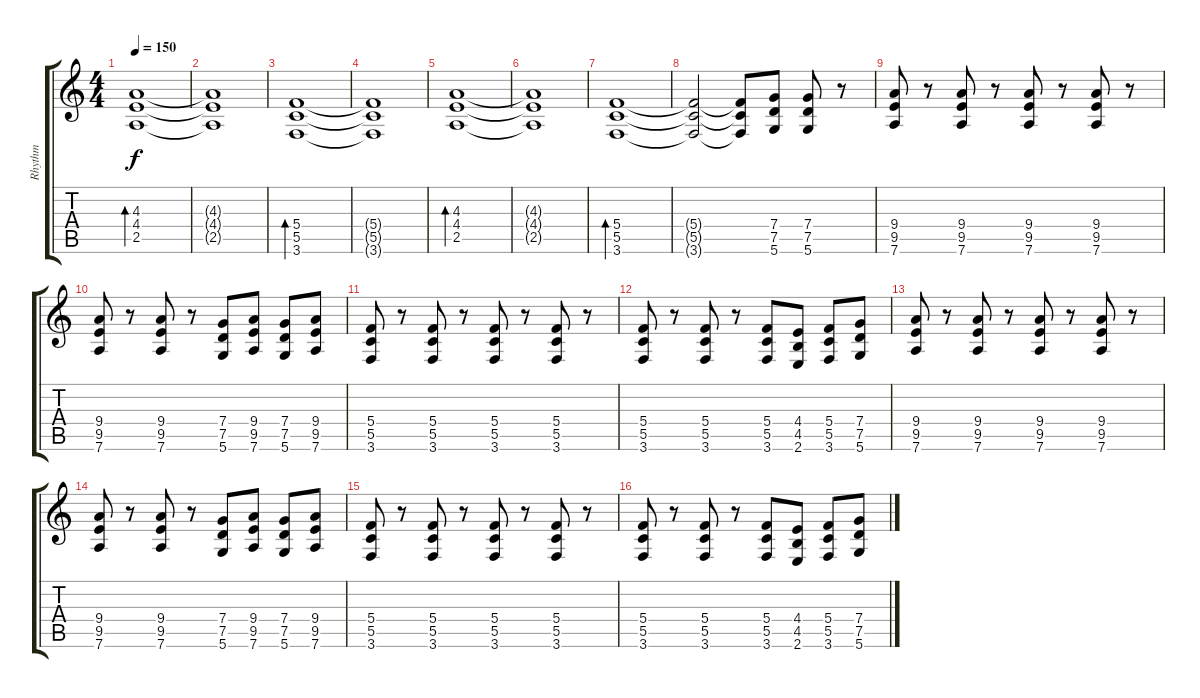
\track ("Rhythm" "Rhythm") {instrument overdrivenguitar}
\staff {score tabs}
\tuning (D4 A3 F3 C3 G2 D2) {hide}
\ts (4 4)
\tempo 150
\clef g2
\ks c
(4.3 4.4 2.5).1{bd 240 dy f} |
(4.3{t} 4.4{t} 2.5{t}).1 |
(5.4 5.5 3.6).1{bd 240} |
(5.4{t} 5.5{t} 3.6{t}).1 |
(4.3 4.4 2.5).1{bd 240} |
(4.3{t} 4.4{t} 2.5{t}).1 |
(5.4 5.5 3.6).1{bd 240} |
(5.4{t} 5.5{t} 3.6{t}).2 (5.4{t} 5.5{t} 3.6{t}).8 (7.4 7.5 5.6).8 (7.4 7.5 5.6).8 r.8 |
(9.4 9.5 7.6).8 r.8 (9.4 9.5 7.6).8 r.8 (9.4 9.5 7.6).8 r.8 (9.4 9.5 7.6).8 r.8 |
(9.4 9.5 7.6).8 r.8 (9.4 9.5 7.6).8 r.8 (7.4 7.5 5.6).8 (9.4 9.5 7.6).8 (7.4 7.5 5.6).8 (9.4 9.5 7.6).8 |
(5.4 5.5 3.6).8 r.8 (5.4 5.5 3.6).8 r.8 (5.4 5.5 3.6).8 r.8 (5.4 5.5 3.6).8 r.8 |
(5.4 5.5 3.6).8 r.8 (5.4 5.5 3.6).8 r.8 (5.4 5.5 3.6).8 (4.4 4.5 2.6).8 (5.4 5.5 3.6).8 (7.4 7.5 5.6).8 |
(9.4 9.5 7.6).8 r.8 (9.4 9.5 7.6).8 r.8 (9.4 9.5 7.6).8 r.8 (9.4 9.5 7.6).8 r.8 |
(9.4 9.5 7.6).8 r.8 (9.4 9.5 7.6).8 r.8 (7.4 7.5 5.6).8 (9.4 9.5 7.6).8 (7.4 7.5 5.6).8 (9.4 9.5 7.6).8 |
(5.4 5.5 3.6).8 r.8 (5.4 5.5 3.6).8 r.8 (5.4 5.5 3.6).8 r.8 (5.4 5.5 3.6).8 r.8 |
(5.4 5.5 3.6).8 r.8 (5.4 5.5 3.6).8 r.8 (5.4 5.5 3.6).8 (4.4 4.5 2.6).8 (5.4 5.5 3.6).8 (7.4 7.5 5.6).8
